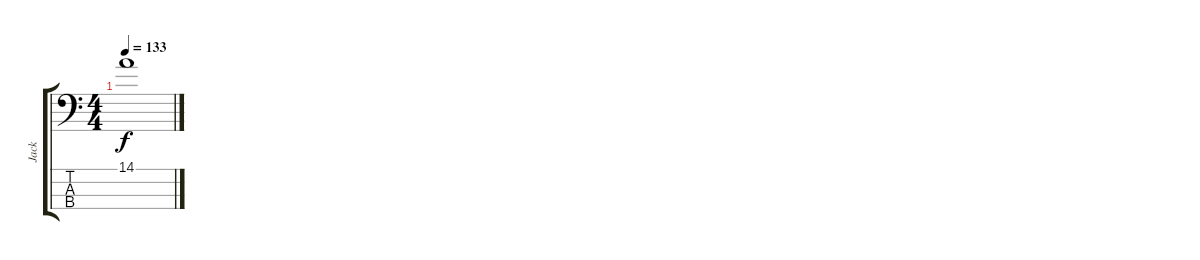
\track ("Jack" "Jack") {instrument electricbassfinger}
\staff {score tabs}
\tuning (G2 D2 A1 E1) {hide}
\ts (4 4)
\tempo 133
\clef f4
\ks c
14.1.1{dy f}
